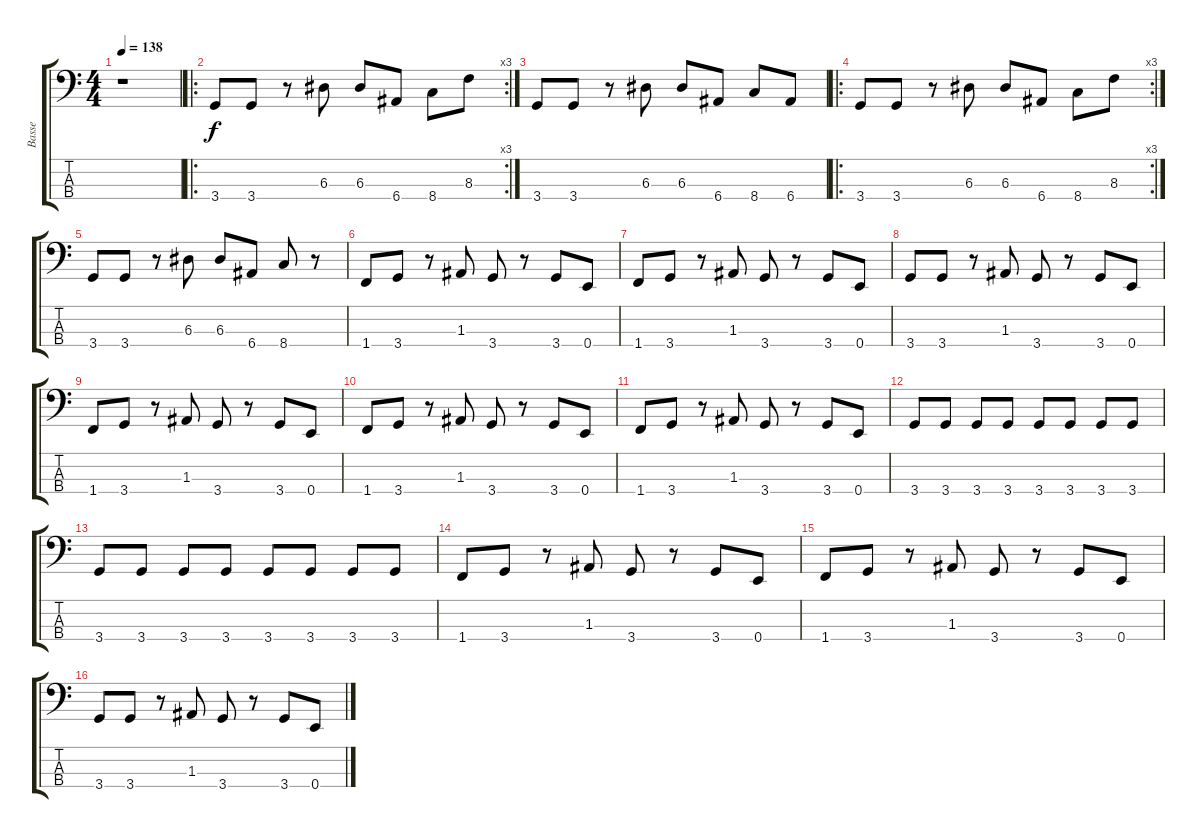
\track ("Basse" "Basse") {instrument acousticguitarnylon}
\staff {score tabs}
\tuning (G2 D2 A1 E1) {hide}
\ts (4 4)
\tempo 138
\clef f4
\ks c
r.1{dy f instrument acousticguitarnylon} |
\ro
\rc 3
3.4.8 3.4.8 r.8 6.3.8 6.3.8 6.4.8 8.4.8 8.3.8 |
3.4.8 3.4.8 r.8 6.3.8 6.3.8 6.4.8 8.4.8 6.4.8 |
\ro
\rc 3
3.4.8 3.4.8 r.8 6.3.8 6.3.8 6.4.8 8.4.8 8.3.8 |
3.4.8 3.4.8 r.8 6.3.8 6.3.8 6.4.8 8.4.8 r.8 |
1.4.8 3.4.8 r.8 1.3.8 3.4.8 r.8 3.4.8 0.4.8 |
1.4.8 3.4.8 r.8 1.3.8 3.4.8 r.8 3.4.8 0.4.8 |
3.4.8 3.4.8 r.8 1.3.8 3.4.8 r.8 3.4.8 0.4.8 |
1.4.8 3.4.8 r.8 1.3.8 3.4.8 r.8 3.4.8 0.4.8 |
1.4.8 3.4.8 r.8 1.3.8 3.4.8 r.8 3.4.8 0.4.8 |
1.4.8 3.4.8 r.8 1.3.8 3.4.8 r.8 3.4.8 0.4.8 |
3.4.8 3.4.8 3.4.8 3.4.8 3.4.8 3.4.8 3.4.8 3.4.8 |
3.4.8 3.4.8 3.4.8 3.4.8 3.4.8 3.4.8 3.4.8 3.4.8 |
1.4.8 3.4.8 r.8 1.3.8 3.4.8 r.8 3.4.8 0.4.8 |
1.4.8 3.4.8 r.8 1.3.8 3.4.8 r.8 3.4.8 0.4.8 |
3.4.8 3.4.8 r.8 1.3.8 3.4.8 r.8 3.4.8 0.4.8
